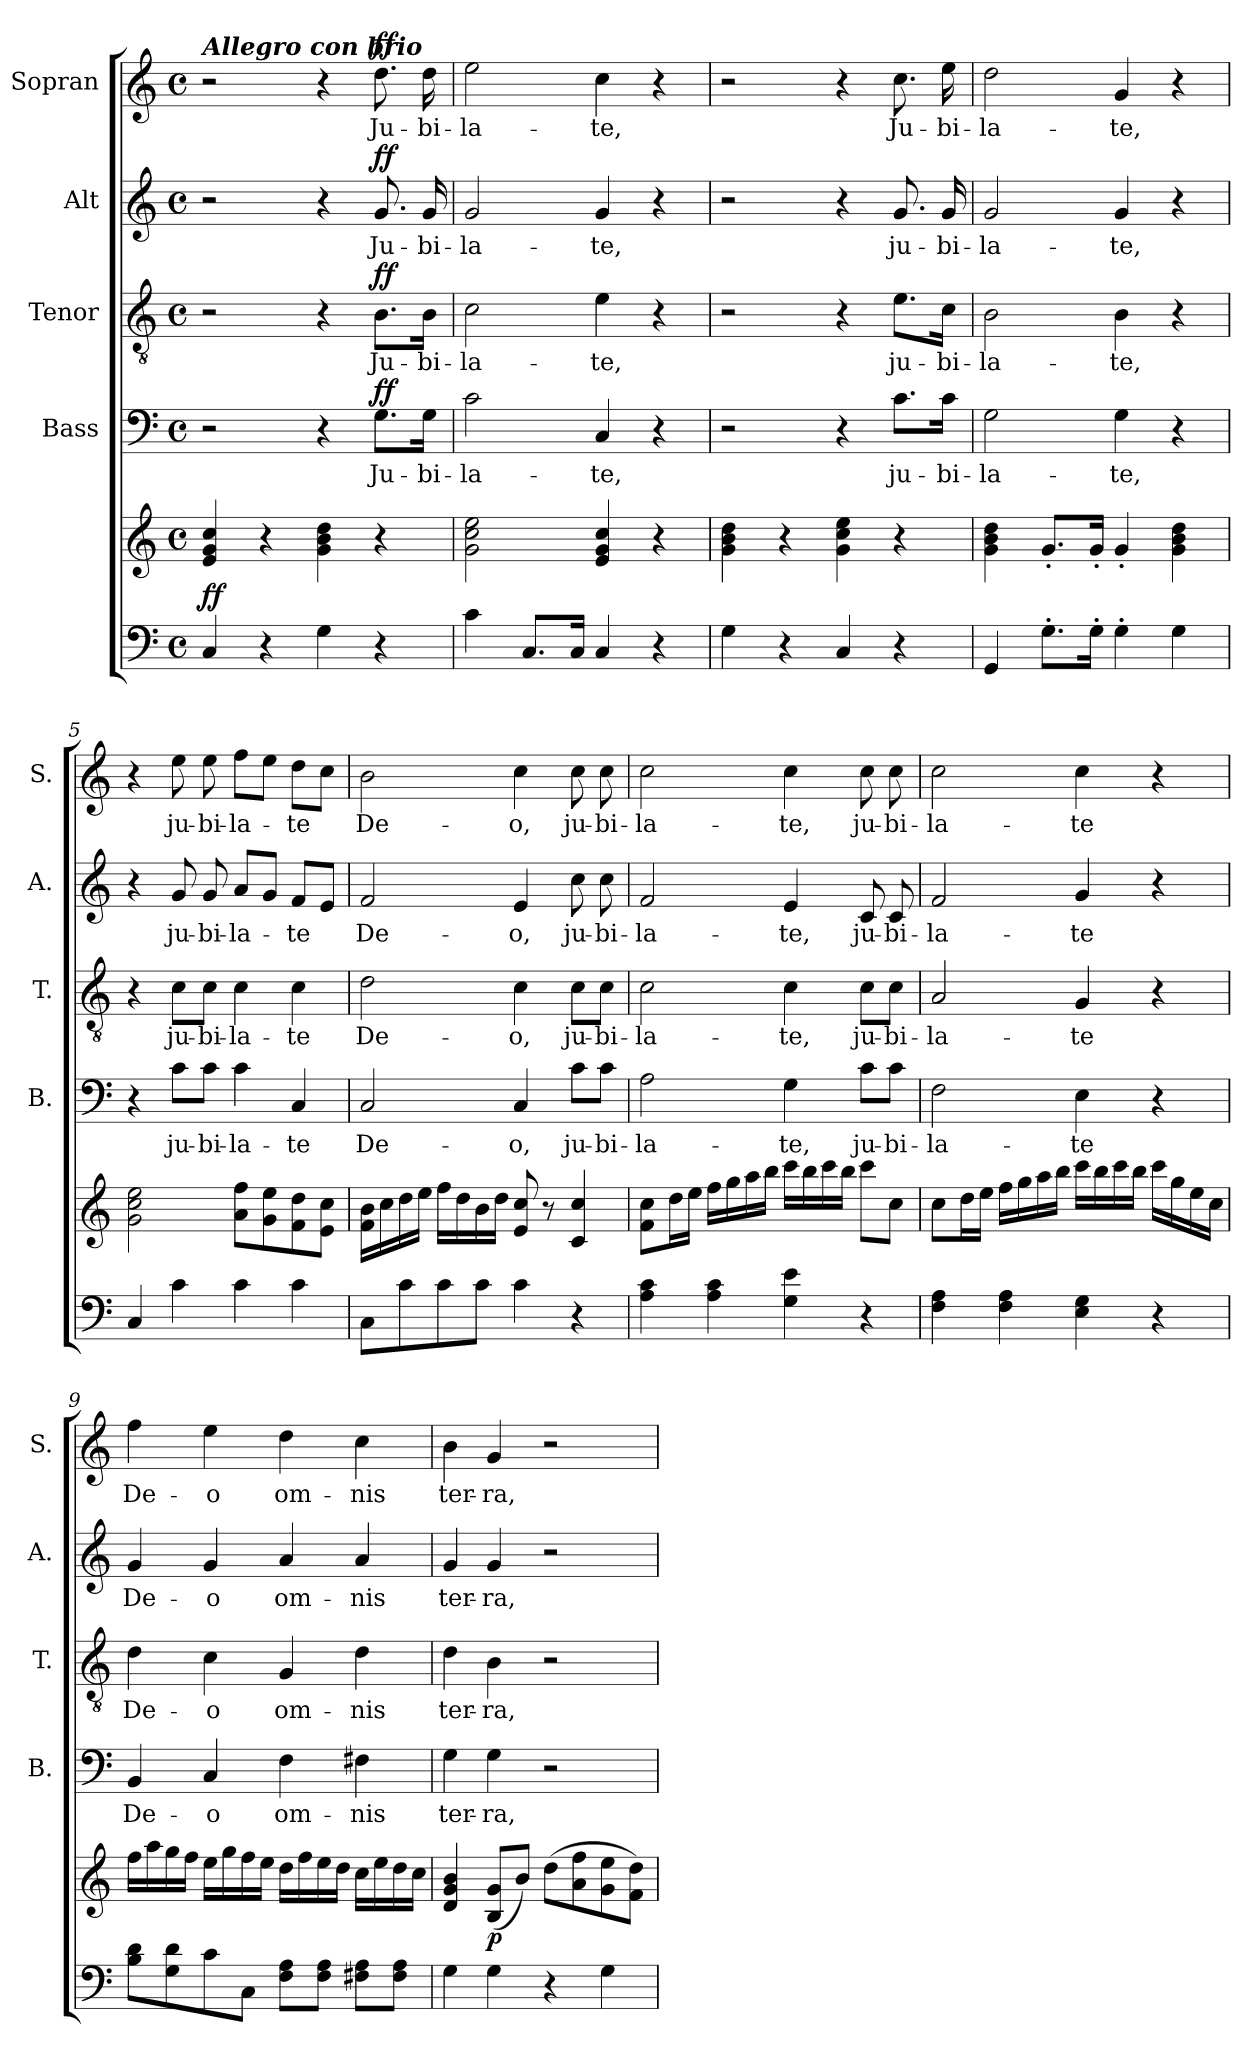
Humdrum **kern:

**kern	**kern	**dynam	**kern	**text	**dynam	**kern	**text	**dynam	**kern	**text	**dynam	**kern	**text	**dynam
*part5	*part5	*part5	*part4	*part4	*part4	*part3	*part3	*part3	*part2	*part2	*part2	*part1	*part1	*part1
*staff6	*staff5	*staff5/6	*staff4	*staff4	*staff4	*staff3	*staff3	*staff3	*staff2	*staff2	*staff2	*staff1	*staff1	*staff1
*	*	*	*I"Bass	*	*	*I"Tenor	*	*	*I"Alt	*	*	*I"Sopran	*	*
*	*	*	*I'B.	*	*	*I'T.	*	*	*I'A.	*	*	*I'S.	*	*
*clefF4	*clefG2	*	*clefF4	*	*	*clefGv2	*	*	*clefG2	*	*	*clefG2	*	*
*k[]	*k[]	*	*k[]	*	*	*k[]	*	*	*k[]	*	*	*k[]	*	*
*C:	*C:	*	*C:	*	*	*C:	*	*	*C:	*	*	*C:	*	*
*M4/4	*M4/4	*	*M4/4	*	*	*M4/4	*	*	*M4/4	*	*	*M4/4	*	*
*met(c)	*met(c)	*	*met(c)	*	*	*met(c)	*	*	*met(c)	*	*	*met(c)	*	*
=1	=1	=1	=1	=1	=1	=1	=1	=1	=1	=1	=1	=1	=1	=1
!	!	!	!	!	!	!	!	!	!	!	!	!LO:TX:a:Bi:t=Allegro con brio	!	!
!	!	!LO:DY:a=2	!	!	!	!	!	!	!	!	!	!	!	!
4C/	4e/ 4g/ 4cc/	ff	2r	.	.	2r	.	.	2r	.	.	2r	.	.
4r	4r	.	.	.	.	.	.	.	.	.	.	.	.	.
4G\	4g\ 4b\ 4dd\	.	4r	.	.	4r	.	.	4r	.	.	4r	.	.
!	!	!	!	!LO:LY:b	!LO:DY:a	!	!LO:LY:b	!LO:DY:a	!	!LO:LY:b	!LO:DY:a	!	!LO:LY:b	!LO:DY:a
4r	4r	.	8.G\L	Ju-	ff	8.B\L	Ju-	ff	8.g/	Ju-	ff	8.dd\	Ju-	ff
!	!	!	!	!LO:LY:b	!	!	!LO:LY:b	!	!	!LO:LY:b	!	!	!LO:LY:b	!
.	.	.	16G\Jk	-bi-	.	16B\Jk	-bi-	.	16g/	-bi-	.	16dd\	-bi-	.
=2	=2	=2	=2	=2	=2	=2	=2	=2	=2	=2	=2	=2	=2	=2
!	!	!	!	!LO:LY:b	!	!	!LO:LY:b	!	!	!LO:LY:b	!	!	!LO:LY:b	!
4c\	2g\ 2cc\ 2ee\	.	2c\	-la-	.	2c\	-la-	.	2g/	-la-	.	2ee\	-la-	.
8.C/L	.	.	.	.	.	.	.	.	.	.	.	.	.	.
16C/Jk	.	.	.	.	.	.	.	.	.	.	.	.	.	.
!	!	!	!	!LO:LY:b	!	!	!LO:LY:b	!	!	!LO:LY:b	!	!	!LO:LY:b	!
4C/	4e/ 4g/ 4cc/	.	4C/	-te,	.	4e\	-te,	.	4g/	-te,	.	4cc\	-te,	.
4r	4r	.	4r	.	.	4r	.	.	4r	.	.	4r	.	.
=3	=3	=3	=3	=3	=3	=3	=3	=3	=3	=3	=3	=3	=3	=3
4G\	4g\ 4b\ 4dd\	.	2r	.	.	2r	.	.	2r	.	.	2r	.	.
4r	4r	.	.	.	.	.	.	.	.	.	.	.	.	.
4C/	4g\ 4cc\ 4ee\	.	4r	.	.	4r	.	.	4r	.	.	4r	.	.
!	!	!	!	!LO:LY:b	!	!	!LO:LY:b	!	!	!LO:LY:b	!	!	!LO:LY:b	!
4r	4r	.	8.c\L	ju-	.	8.e\L	ju-	.	8.g/	ju-	.	8.cc\	Ju-	.
!	!	!	!	!LO:LY:b	!	!	!LO:LY:b	!	!	!LO:LY:b	!	!	!LO:LY:b	!
.	.	.	16c\Jk	-bi-	.	16c\Jk	-bi-	.	16g/	-bi-	.	16ee\	-bi-	.
=4	=4	=4	=4	=4	=4	=4	=4	=4	=4	=4	=4	=4	=4	=4
!	!	!	!	!LO:LY:b	!	!	!LO:LY:b	!	!	!LO:LY:b	!	!	!LO:LY:b	!
4GG/	4g\ 4b\ 4dd\	.	2G\	-la-	.	2B\	-la-	.	2g/	-la-	.	2dd\	-la-	.
8.G'>\L	8.g'</L	.	.	.	.	.	.	.	.	.	.	.	.	.
16G'>\Jk	16g'</Jk	.	.	.	.	.	.	.	.	.	.	.	.	.
!	!	!	!	!LO:LY:b	!	!	!LO:LY:b	!	!	!LO:LY:b	!	!	!LO:LY:b	!
4G'>\	4g'</	.	4G\	-te,	.	4B\	-te,	.	4g/	-te,	.	4g/	-te,	.
4G\	4g\ 4b\ 4dd\	.	4r	.	.	4r	.	.	4r	.	.	4r	.	.
=5	=5	=5	=5	=5	=5	=5	=5	=5	=5	=5	=5	=5	=5	=5
4C/	2g\ 2cc\ 2ee\	.	4r	.	.	4r	.	.	4r	.	.	4r	.	.
!	!	!	!	!LO:LY:b	!	!	!LO:LY:b	!	!	!LO:LY:b	!	!	!LO:LY:b	!
4c\	.	.	8c\L	ju-	.	8c\L	ju-	.	8g/	ju-	.	8ee\	ju-	.
!	!	!	!	!LO:LY:b	!	!	!LO:LY:b	!	!	!LO:LY:b	!	!	!LO:LY:b	!
.	.	.	8c\J	-bi-	.	8c\J	-bi-	.	8g/	-bi-	.	8ee\	-bi-	.
!	!	!	!	!LO:LY:b	!	!	!LO:LY:b	!	!	!LO:LY:b	!	!	!LO:LY:b	!
4c\	8a\ 8ff\L	.	4c\	-la-	.	4c\	-la-	.	8a/L	-la-	.	8ff\L	-la-	.
.	8g\ 8ee\	.	.	.	.	.	.	.	8g/J	.	.	8ee\J	.	.
!	!	!	!	!LO:LY:b	!	!	!LO:LY:b	!	!	!LO:LY:b	!	!	!LO:LY:b	!
4c\	8f\ 8dd\	.	4C/	-te	.	4c\	-te	.	8f/L	-te	.	8dd\L	-te	.
.	8e\ 8cc\J	.	.	.	.	.	.	.	8e/J	.	.	8cc\J	.	.
!!LO:LB:g=z
=6	=6	=6	=6	=6	=6	=6	=6	=6	=6	=6	=6	=6	=6	=6
!	!	!	!	!LO:LY:b	!	!	!LO:LY:b	!	!	!LO:LY:b	!	!	!LO:LY:b	!
8C\L	16f\ 16b\LL	.	2C/	De-	.	2d\	De-	.	2f/	De-	.	2b\	De-	.
.	16cc\	.	.	.	.	.	.	.	.	.	.	.	.	.
8c\	16dd\	.	.	.	.	.	.	.	.	.	.	.	.	.
.	16ee\JJ	.	.	.	.	.	.	.	.	.	.	.	.	.
8c\	16ff\LL	.	.	.	.	.	.	.	.	.	.	.	.	.
.	16dd\	.	.	.	.	.	.	.	.	.	.	.	.	.
8c\J	16b\	.	.	.	.	.	.	.	.	.	.	.	.	.
.	16dd\JJ	.	.	.	.	.	.	.	.	.	.	.	.	.
!	!	!	!	!LO:LY:b	!	!	!LO:LY:b	!	!	!LO:LY:b	!	!	!LO:LY:b	!
4c\	8e/ 8cc/	.	4C/	-o,	.	4c\	-o,	.	4e/	-o,	.	4cc\	-o,	.
.	8r	.	.	.	.	.	.	.	.	.	.	.	.	.
!	!	!	!	!LO:LY:b	!	!	!LO:LY:b	!	!	!LO:LY:b	!	!	!LO:LY:b	!
4r	4c/ 4cc/	.	8c\L	ju-	.	8c\L	ju-	.	8cc\	ju-	.	8cc\	ju-	.
!	!	!	!	!LO:LY:b	!	!	!LO:LY:b	!	!	!LO:LY:b	!	!	!LO:LY:b	!
.	.	.	8c\J	-bi-	.	8c\J	-bi-	.	8cc\	-bi-	.	8cc\	-bi-	.
=7	=7	=7	=7	=7	=7	=7	=7	=7	=7	=7	=7	=7	=7	=7
!	!	!	!	!LO:LY:b	!	!	!LO:LY:b	!	!	!LO:LY:b	!	!	!LO:LY:b	!
4A\ 4c\	8f\ 8cc\L	.	2A\	-la-	.	2c\	-la-	.	2f/	-la-	.	2cc\	-la-	.
.	16dd\L	.	.	.	.	.	.	.	.	.	.	.	.	.
.	16ee\JJ	.	.	.	.	.	.	.	.	.	.	.	.	.
4A\ 4c\	16ff\LL	.	.	.	.	.	.	.	.	.	.	.	.	.
.	16gg\	.	.	.	.	.	.	.	.	.	.	.	.	.
.	16aa\	.	.	.	.	.	.	.	.	.	.	.	.	.
.	16bb\JJ	.	.	.	.	.	.	.	.	.	.	.	.	.
!	!	!	!	!LO:LY:b	!	!	!LO:LY:b	!	!	!LO:LY:b	!	!	!LO:LY:b	!
4G\ 4e\	16ccc\LL	.	4G\	-te,	.	4c\	-te,	.	4e/	-te,	.	4cc\	-te,	.
.	16bb\	.	.	.	.	.	.	.	.	.	.	.	.	.
.	16ccc\	.	.	.	.	.	.	.	.	.	.	.	.	.
.	16bb\JJ	.	.	.	.	.	.	.	.	.	.	.	.	.
!	!	!	!	!LO:LY:b	!	!	!LO:LY:b	!	!	!LO:LY:b	!	!	!LO:LY:b	!
4r	8ccc\L	.	8c\L	ju-	.	8c\L	ju-	.	8c/	ju-	.	8cc\	ju-	.
!	!	!	!	!LO:LY:b	!	!	!LO:LY:b	!	!	!LO:LY:b	!	!	!LO:LY:b	!
.	8cc\J	.	8c\J	-bi-	.	8c\J	-bi-	.	8c/	-bi-	.	8cc\	-bi-	.
=8	=8	=8	=8	=8	=8	=8	=8	=8	=8	=8	=8	=8	=8	=8
!	!	!	!	!LO:LY:b	!	!	!LO:LY:b	!	!	!LO:LY:b	!	!	!LO:LY:b	!
4F\ 4A\	8cc\L	.	2F\	-la-	.	2A/	-la-	.	2f/	-la-	.	2cc\	-la-	.
.	16dd\L	.	.	.	.	.	.	.	.	.	.	.	.	.
.	16ee\JJ	.	.	.	.	.	.	.	.	.	.	.	.	.
4F\ 4A\	16ff\LL	.	.	.	.	.	.	.	.	.	.	.	.	.
.	16gg\	.	.	.	.	.	.	.	.	.	.	.	.	.
.	16aa\	.	.	.	.	.	.	.	.	.	.	.	.	.
.	16bb\JJ	.	.	.	.	.	.	.	.	.	.	.	.	.
!	!	!	!	!LO:LY:b	!	!	!LO:LY:b	!	!	!LO:LY:b	!	!	!LO:LY:b	!
4E\ 4G\	16ccc\LL	.	4E\	-te	.	4G/	-te	.	4g/	-te	.	4cc\	-te	.
.	16bb\	.	.	.	.	.	.	.	.	.	.	.	.	.
.	16ccc\	.	.	.	.	.	.	.	.	.	.	.	.	.
.	16bb\JJ	.	.	.	.	.	.	.	.	.	.	.	.	.
4r	16ccc\LL	.	4r	.	.	4r	.	.	4r	.	.	4r	.	.
.	16gg\	.	.	.	.	.	.	.	.	.	.	.	.	.
.	16ee\	.	.	.	.	.	.	.	.	.	.	.	.	.
.	16cc\JJ	.	.	.	.	.	.	.	.	.	.	.	.	.
!!LO:PB:g=z
=9	=9	=9	=9	=9	=9	=9	=9	=9	=9	=9	=9	=9	=9	=9
!	!	!	!	!LO:LY:b	!	!	!LO:LY:b	!	!	!LO:LY:b	!	!	!LO:LY:b	!
8B\ 8d\L	16ff\LL	.	4BB/	De-	.	4d\	De-	.	4g/	De-	.	4ff\	De-	.
.	16aa\	.	.	.	.	.	.	.	.	.	.	.	.	.
8G\ 8d\	16gg\	.	.	.	.	.	.	.	.	.	.	.	.	.
.	16ff\JJ	.	.	.	.	.	.	.	.	.	.	.	.	.
!	!	!	!	!LO:LY:b	!	!	!LO:LY:b	!	!	!LO:LY:b	!	!	!LO:LY:b	!
8c\	16ee\LL	.	4C/	-o	.	4c\	-o	.	4g/	-o	.	4ee\	-o	.
.	16gg\	.	.	.	.	.	.	.	.	.	.	.	.	.
8C\J	16ff\	.	.	.	.	.	.	.	.	.	.	.	.	.
.	16ee\JJ	.	.	.	.	.	.	.	.	.	.	.	.	.
!	!	!	!	!LO:LY:b	!	!	!LO:LY:b	!	!	!LO:LY:b	!	!	!LO:LY:b	!
8F\ 8A\L	16dd\LL	.	4F\	om-	.	4G/	om-	.	4a/	om-	.	4dd\	om-	.
.	16ff\	.	.	.	.	.	.	.	.	.	.	.	.	.
8F\ 8A\J	16ee\	.	.	.	.	.	.	.	.	.	.	.	.	.
.	16dd\JJ	.	.	.	.	.	.	.	.	.	.	.	.	.
!	!	!	!	!LO:LY:b	!	!	!LO:LY:b	!	!	!LO:LY:b	!	!	!LO:LY:b	!
8F#X\ 8A\L	16cc\LL	.	4F#X\	-nis	.	4d\	-nis	.	4a/	-nis	.	4cc\	-nis	.
.	16ee\	.	.	.	.	.	.	.	.	.	.	.	.	.
8F#\ 8A\J	16dd\	.	.	.	.	.	.	.	.	.	.	.	.	.
.	16cc\JJ	.	.	.	.	.	.	.	.	.	.	.	.	.
=10	=10	=10	=10	=10	=10	=10	=10	=10	=10	=10	=10	=10	=10	=10
!	!	!	!	!LO:LY:b	!	!	!LO:LY:b	!	!	!LO:LY:b	!	!	!LO:LY:b	!
4G\	4d/ 4g/ 4b/	.	4G\	ter-	.	4d\	ter-	.	4g/	ter-	.	4b\	ter-	.
!	!	!LO:DY:b	!	!LO:LY:b	!	!	!LO:LY:b	!	!	!LO:LY:b	!	!	!LO:LY:b	!
4G\	(<8B/ 8g/L	p	4G\	-ra,	.	4B\	-ra,	.	4g/	-ra,	.	4g/	-ra,	.
.	8b/J)	.	.	.	.	.	.	.	.	.	.	.	.	.
4r	(>8dd\L	.	2r	.	.	2r	.	.	2r	.	.	2r	.	.
.	8a\ 8ff\	.	.	.	.	.	.	.	.	.	.	.	.	.
4G\	8g\ 8ee\	.	.	.	.	.	.	.	.	.	.	.	.	.
.	8f\ 8dd\J)	.	.	.	.	.	.	.	.	.	.	.	.	.
=	=	=	=	=	=	=	=	=	=	=	=	=	=	=
*-	*-	*-	*-	*-	*-	*-	*-	*-	*-	*-	*-	*-	*-	*-
